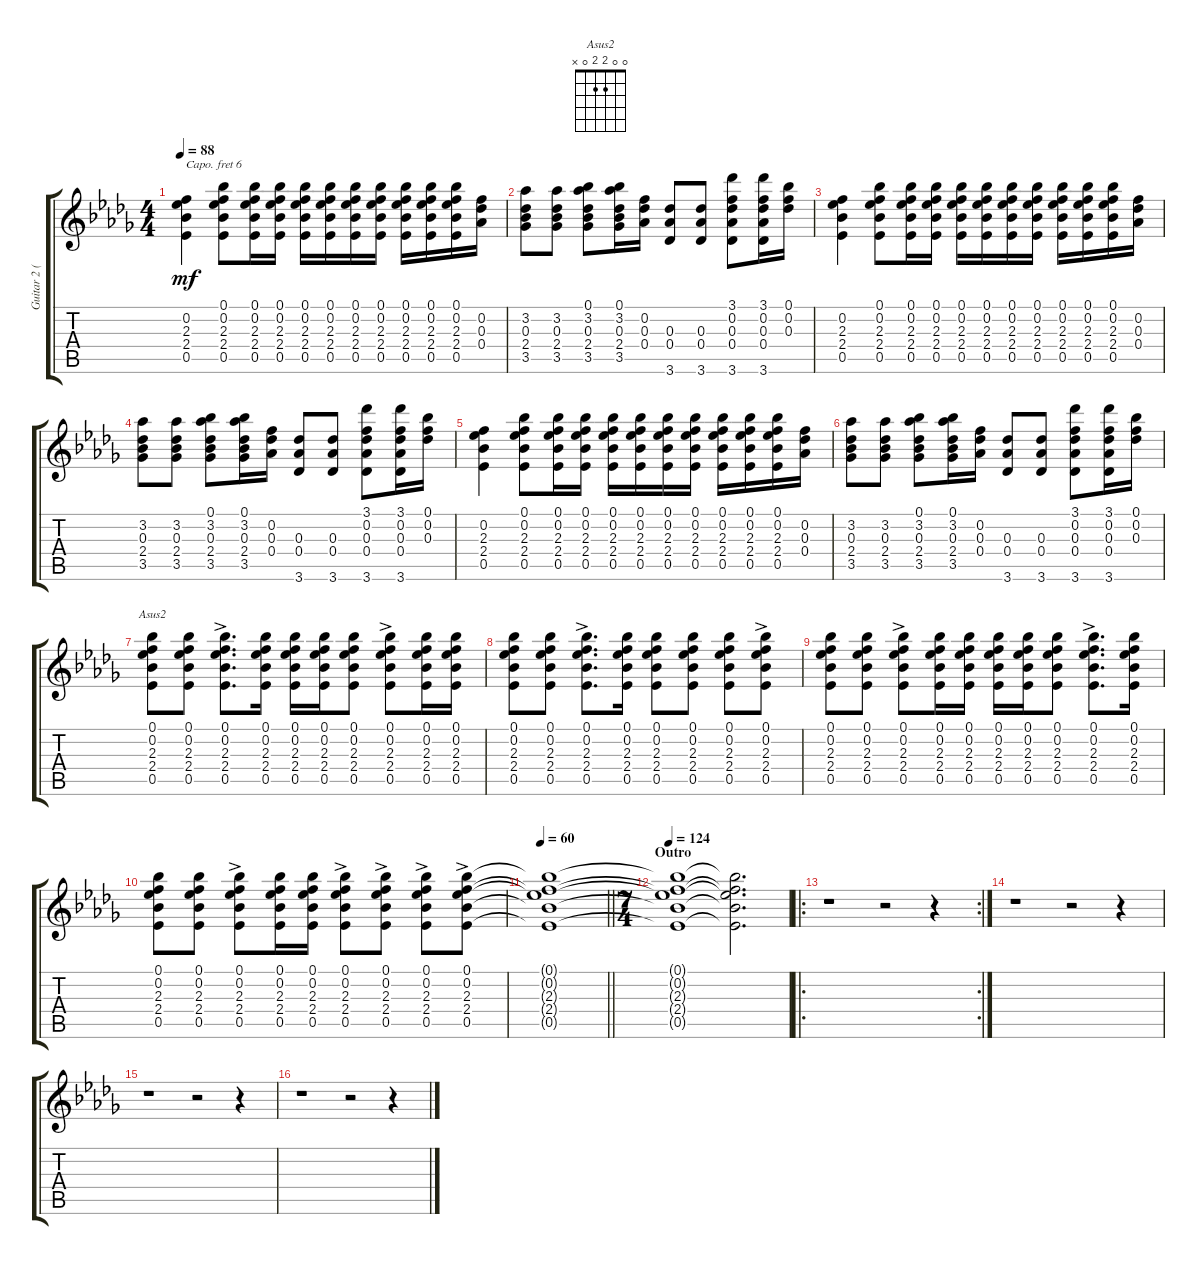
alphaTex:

\track ("Guitar 2 (acous.)" "Guitar 2 (") {instrument acousticguitarsteel}
\staff {score tabs}
\capo 6
\tuning (E4 B3 G3 D3 A2 E2) {hide}
\chord ("Asus2" 0 0 2 2 0 x)
\ts (4 4)
\tempo 88
\clef g2
\ks bbminor
(0.2 2.3 2.4 0.5).4{dy mf} (0.1 0.2 2.3 2.4 0.5).8 (0.1 0.2 2.3 2.4 0.5).16 (0.1 0.2 2.3 2.4 0.5).16 (0.1 0.2 2.3 2.4 0.5).16 (0.1 0.2 2.3 2.4 0.5).16 (0.1 0.2 2.3 2.4 0.5).16 (0.1 0.2 2.3 2.4 0.5).16 (0.1 0.2 2.3 2.4 0.5).16 (0.1 0.2 2.3 2.4 0.5).16 (0.1 0.2 2.3 2.4 0.5).16 (0.2 0.3 0.4).16 |
(3.2 0.3 2.4 3.5).8 (3.2 0.3 2.4 3.5).8 (0.1 3.2 0.3 2.4 3.5).8 (0.1 3.2 0.3 2.4 3.5).16 (0.2 0.3 0.4).16 (0.3 0.4 3.6).8 (0.3 0.4 3.6).8 (3.1 0.2 0.3 0.4 3.6).8 (3.1 0.2 0.3 0.4 3.6).16 (0.1 0.2 0.3).16 |
(0.2 2.3 2.4 0.5).4 (0.1 0.2 2.3 2.4 0.5).8 (0.1 0.2 2.3 2.4 0.5).16 (0.1 0.2 2.3 2.4 0.5).16 (0.1 0.2 2.3 2.4 0.5).16 (0.1 0.2 2.3 2.4 0.5).16 (0.1 0.2 2.3 2.4 0.5).16 (0.1 0.2 2.3 2.4 0.5).16 (0.1 0.2 2.3 2.4 0.5).16 (0.1 0.2 2.3 2.4 0.5).16 (0.1 0.2 2.3 2.4 0.5).16 (0.2 0.3 0.4).16 |
(3.2 0.3 2.4 3.5).8 (3.2 0.3 2.4 3.5).8 (0.1 3.2 0.3 2.4 3.5).8 (0.1 3.2 0.3 2.4 3.5).16 (0.2 0.3 0.4).16 (0.3 0.4 3.6).8 (0.3 0.4 3.6).8 (3.1 0.2 0.3 0.4 3.6).8 (3.1 0.2 0.3 0.4 3.6).16 (0.1 0.2 0.3).16 |
(0.2 2.3 2.4 0.5).4 (0.1 0.2 2.3 2.4 0.5).8 (0.1 0.2 2.3 2.4 0.5).16 (0.1 0.2 2.3 2.4 0.5).16 (0.1 0.2 2.3 2.4 0.5).16 (0.1 0.2 2.3 2.4 0.5).16 (0.1 0.2 2.3 2.4 0.5).16 (0.1 0.2 2.3 2.4 0.5).16 (0.1 0.2 2.3 2.4 0.5).16 (0.1 0.2 2.3 2.4 0.5).16 (0.1 0.2 2.3 2.4 0.5).16 (0.2 0.3 0.4).16 |
(3.2 0.3 2.4 3.5).8 (3.2 0.3 2.4 3.5).8 (0.1 3.2 0.3 2.4 3.5).8 (0.1 3.2 0.3 2.4 3.5).16 (0.2 0.3 0.4).16 (0.3 0.4 3.6).8 (0.3 0.4 3.6).8 (3.1 0.2 0.3 0.4 3.6).8 (3.1 0.2 0.3 0.4 3.6).16 (0.1 0.2 0.3).16 |
(0.1 0.2 2.3 2.4 0.5).8{ch "Asus2"} (0.1 0.2 2.3 2.4 0.5).8 (0.1{ac} 0.2{ac} 2.3{ac} 2.4{ac} 0.5{ac}).8{d} (0.1 0.2 2.3 2.4 0.5).16 (0.1 0.2 2.3 2.4 0.5).16 (0.1 0.2 2.3 2.4 0.5).16 (0.1 0.2 2.3 2.4 0.5).8 (0.1{ac} 0.2{ac} 2.3{ac} 2.4{ac} 0.5{ac}).8 (0.1 0.2 2.3 2.4 0.5).16 (0.1 0.2 2.3 2.4 0.5).16 |
(0.1 0.2 2.3 2.4 0.5).8 (0.1 0.2 2.3 2.4 0.5).8 (0.1{ac} 0.2{ac} 2.3{ac} 2.4{ac} 0.5{ac}).8{d} (0.1 0.2 2.3 2.4 0.5).16 (0.1 0.2 2.3 2.4 0.5).8 (0.1 0.2 2.3 2.4 0.5).8 (0.1 0.2 2.3 2.4 0.5).8 (0.1{ac} 0.2{ac} 2.3{ac} 2.4{ac} 0.5{ac}).8 |
(0.1 0.2 2.3 2.4 0.5).8 (0.1 0.2 2.3 2.4 0.5).8 (0.1{ac} 0.2{ac} 2.3{ac} 2.4{ac} 0.5{ac}).8 (0.1 0.2 2.3 2.4 0.5).16 (0.1 0.2 2.3 2.4 0.5).16 (0.1 0.2 2.3 2.4 0.5).16 (0.1 0.2 2.3 2.4 0.5).16 (0.1 0.2 2.3 2.4 0.5).8 (0.1{ac} 0.2{ac} 2.3{ac} 2.4{ac} 0.5{ac}).8{d} (0.1 0.2 2.3 2.4 0.5).16 |
(0.1 0.2 2.3 2.4 0.5).8 (0.1 0.2 2.3 2.4 0.5).8 (0.1{ac} 0.2{ac} 2.3{ac} 2.4{ac} 0.5{ac}).8 (0.1 0.2 2.3 2.4 0.5).16 (0.1 0.2 2.3 2.4 0.5).16 (0.1{ac} 0.2{ac} 2.3{ac} 2.4{ac} 0.5{ac}).8 (0.1{ac} 0.2{ac} 2.3{ac} 2.4{ac} 0.5{ac}).8 (0.1{ac} 0.2{ac} 2.3{ac} 2.4{ac} 0.5{ac}).8 (0.1{ac} 0.2{ac} 2.3{ac} 2.4{ac} 0.5{ac}).8 |
\tempo 60
\barLineRight lightlight
(0.1{t} 0.2{t} 2.3{t} 2.4{t} 0.5{t}).1 |
\ts (7 4)
\section ("" "Outro")
\tempo 124
(0.1{t} 0.2{t} 2.3{t} 2.4{t} 0.5{t}).1 (0.1{t} 0.2{t} 2.3{t} 2.4{t} 0.5{t}).2{d} |
\ro
\rc 2
r.1 r.2 r.4 |
r.1 r.2 r.4 |
r.1 r.2 r.4 |
r.1 r.2 r.4
